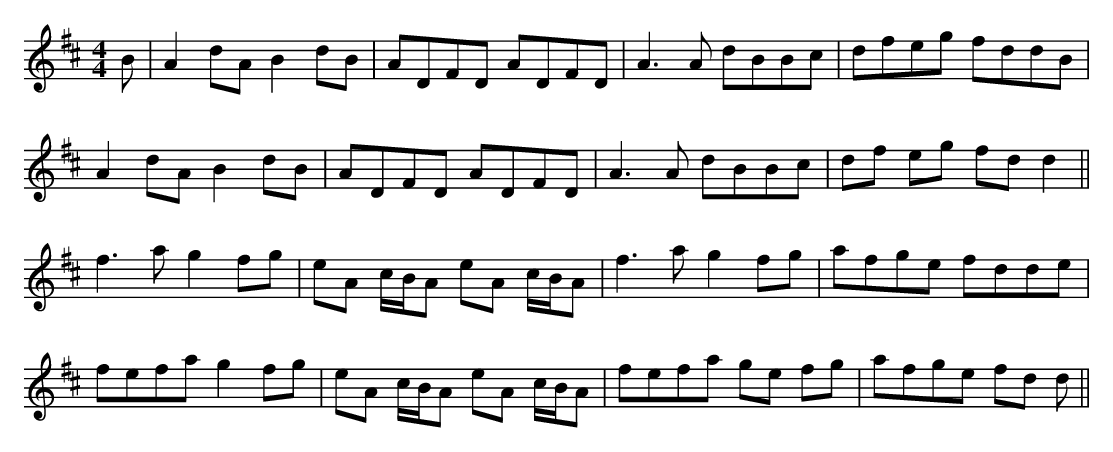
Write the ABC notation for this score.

X:1
M:4/4
K:D
B|A2 dA B2dB|ADFD ADFD|A3A dBBc|dfeg fddB|
A2dA B2 dB|ADFD ADFD|A3A dBBc|df eg fdd2||
f3a g2fg|eA c/B/A eA c/B/A|f3a g2 fg|afge fdde|
fefa g2fg|eA c/B/A eA c/B/A|fefa ge fg|afge fd d||
